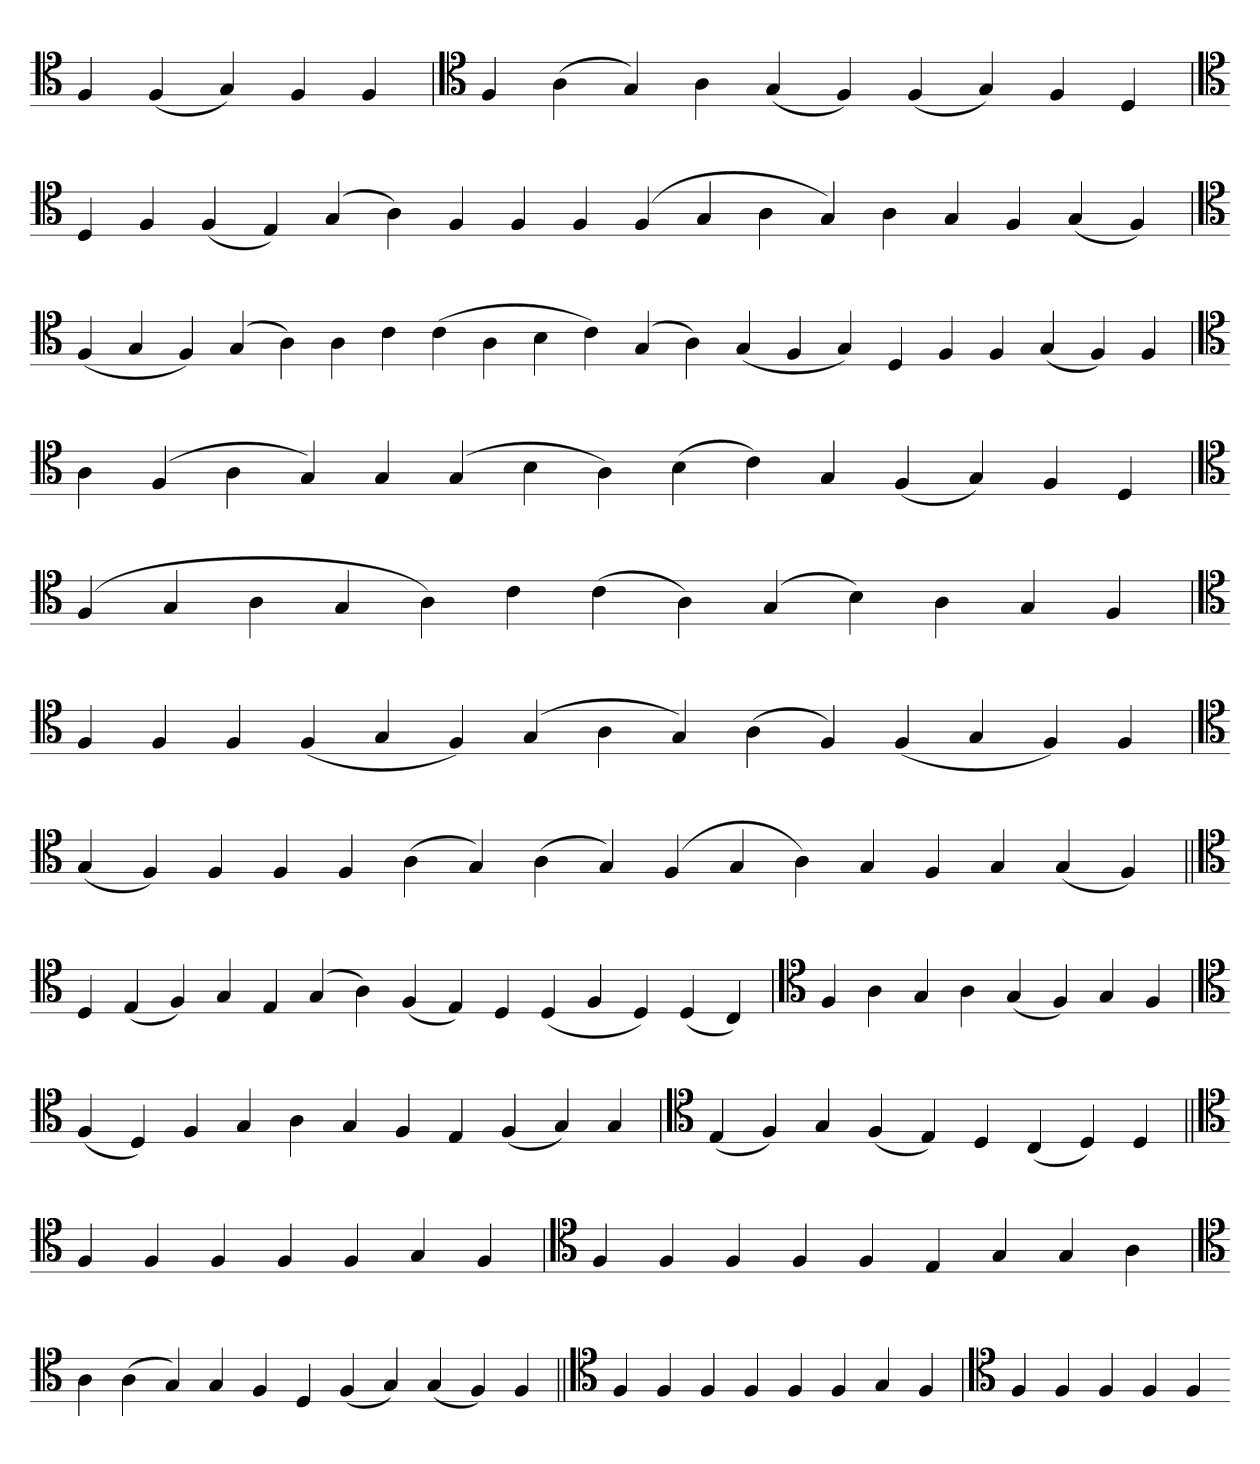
**kern
*part1
*staff1
*clefC4
=
4F
(4F
4G)
4F
4F
=`
*clefC4
4F
(4A
4G)
4A
(4G
4F)
(4F
4G)
4F
4D
=`
*clefC4
4D
4F
(4F
4E)
(4G
4A)
4F
4F
4F
(4F
4G
4A
4G)
4A
4G
4F
(4G
4F)
=
*clefC4
(4F
4G
4F)
(4G
4A)
4A
4c
(4c
4A
4B
4c)
(4G
4A)
(4G
4F
4G)
4D
4F
4F
(4G
4F)
4F
='
*clefC4
4A
(4F
4A
4G)
4G
(4G
4B
4A)
(4B
4c)
4G
(4F
4G)
4F
4D
=
*clefC4
(4F
4G
4A
4G
4A)
4c
(4c
4A)
(4G
4B)
4A
4G
4F
=`
*clefC4
4F
4F
4F
(4F
4G
4F)
(4G
4A
4G)
(4A
4F)
(4F
4G
4F)
4F
='
*clefC4
(4G
4F)
4F
4F
4F
(4A
4G)
(4A
4G)
(4F
4G
4A)
4G
4F
4G
(4G
4F)
=||
*clefC4
4D
(4E
4F)
4G
4E
(4G
4A)
(4F
4E)
4D
(4D
4F
4D)
(4D
4C)
=`
*clefC4
4F
4A
4G
4A
(4G
4F)
4G
4F
='
*clefC4
(4F
4D)
4F
4G
4A
4G
4F
4E
(4F
4G)
4G
=`
*clefC4
(4E
4F)
4G
(4F
4E)
4D
(4C
4D)
4D
=||
*clefC4
4F
4F
4F
4F
4F
4G
4F
=`
*clefC4
4F
4F
4F
4F
4F
4E
4G
4G
4A
='
*clefC4
4A
(4A
4G)
4G
4F
4D
(4F
4G)
(4G
4F)
4F
=||
*clefC4
4F
4F
4F
4F
4F
4F
4G
4F
=`
*clefC4
4F
4F
4F
4F
4F
=-
*-
